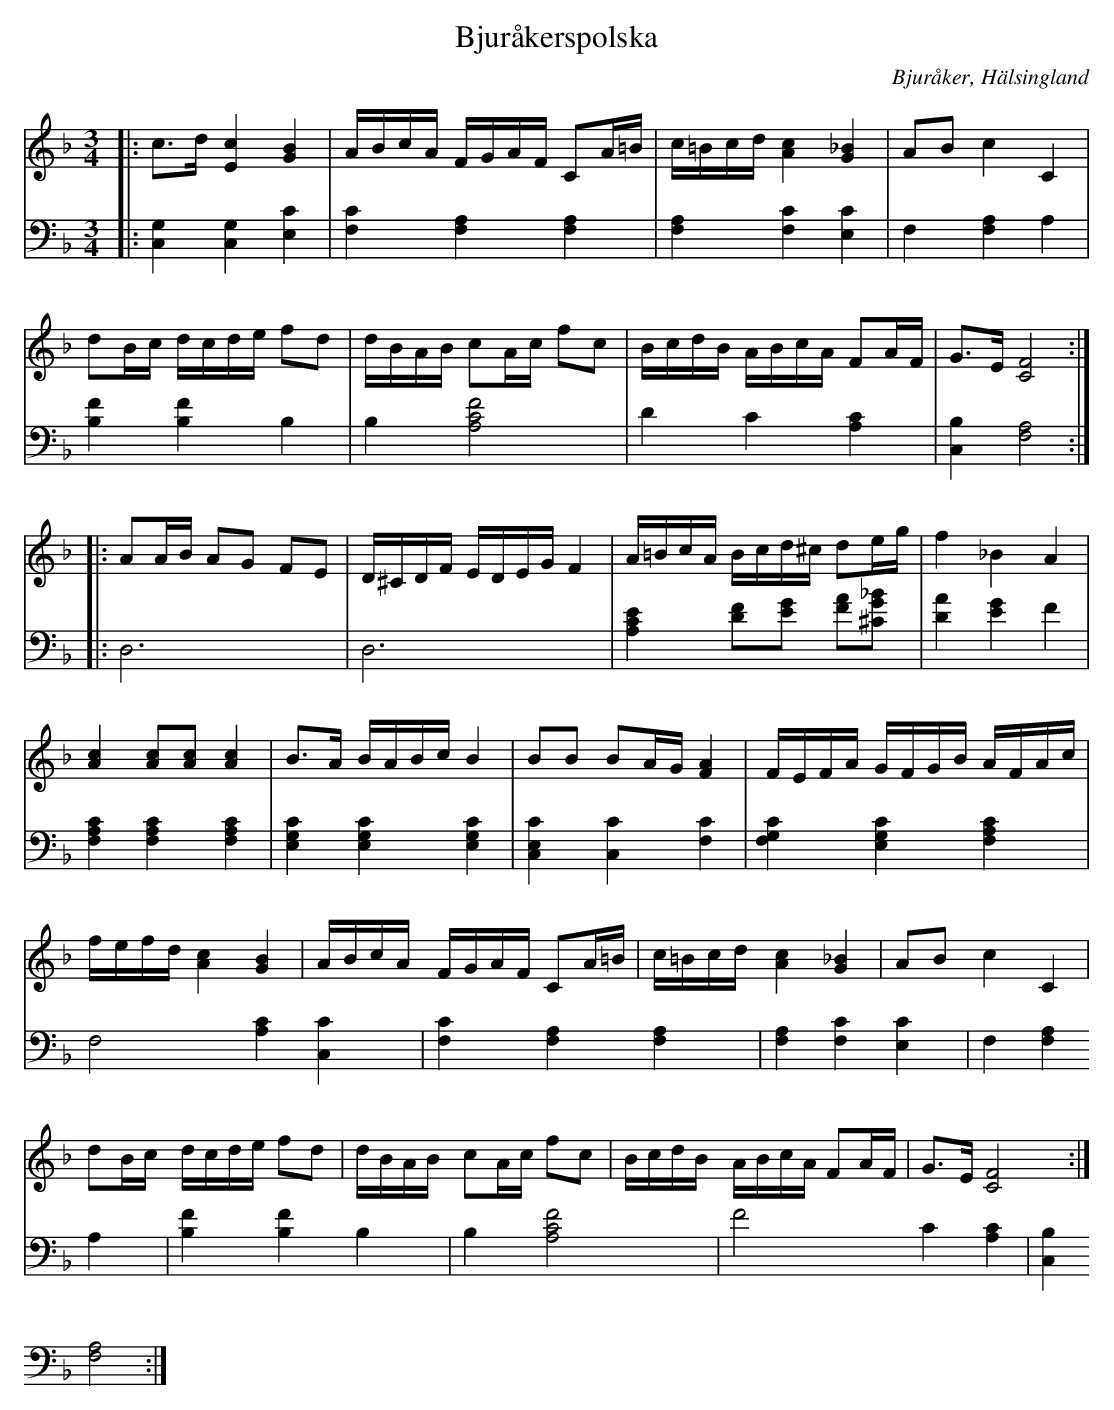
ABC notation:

X:1
T: Bjuråkerspolska
O: Bjuråker, Hälsingland
M: 3/4
L: 1/16
K: F
V:1
V:2
V:3 merge
V:1
|: c2>d2 [E4c4] [G4B4]|ABcA FGAF C2A=B|c=Bcd [A4c4] [G4_B4]|A2B2 c4 C4 |
d2Bc dcde f2d2|dBAB c2Ac f2c2|BcdB ABcA F2AF|G2>E2 [C8F8]:|
|:A2AB A2G2 F2E2|D^CDF EDEG F4|A=BcA Bcd^c d2eg|f4 _B4 A4 |
[A4c4] [A2c2][A2c2] [A4c4]|B2>A2 BABc B4|B2B2 B2AG [F4A4]|FEFA GFGB AFAc|
fefd [A4c4] [G4B4]|ABcA FGAF C2A=B|c=Bcd [A4c4] [G4_B4]|A2B2 c4 C4 |
d2Bc dcde f2d2|dBAB c2Ac f2c2|BcdB ABcA F2AF|G2>E2 [C8F8]:|
V:2 clef=bass
|: [C,4G,4] [C,4G,4] [E,4C4]|[F,4C4] [F,4A,4] [F,4A,4]|[F,4A,4] [F,4C4] [E,4C4]| F,4 [F,4A,4] A,4|
[B,4F4] [B,4F4] B,4|B,4 [A,8C8F8]|D4 C4 [A,4C4]|[C,4B,4] [F,8A,8]:|
|:D,12|D,12|[A,4C4E4] [D2F2][E2G2] [F2A2][^C2G2_B2]|
[D4A4] [E4G4] F4|[F,4A,4C4] [F,4A,4C4] [F,4A,4C4]|[E,4G,4C4] [E,4G,4C4] [E,4G,4C4]|[C,4E,4C4] [C,4C4] [F,4C4]|
[F,4G,4C4] [E,4G,4C4] [F,4A,4C4]|F,8 [A,4C4] [C,4C4]|[F,4C4] [F,4A,4] [F,4A,4]|[F,4A,4] [F,4C4] [E,4C4]|
F,4 [F,4A,4] A,4|[B,4F4] [B,4F4] B,4|B,4 [A,8C8F8]|F8 C4 [A,4C4]|[C,4B,4] [F,8A,8]:|
